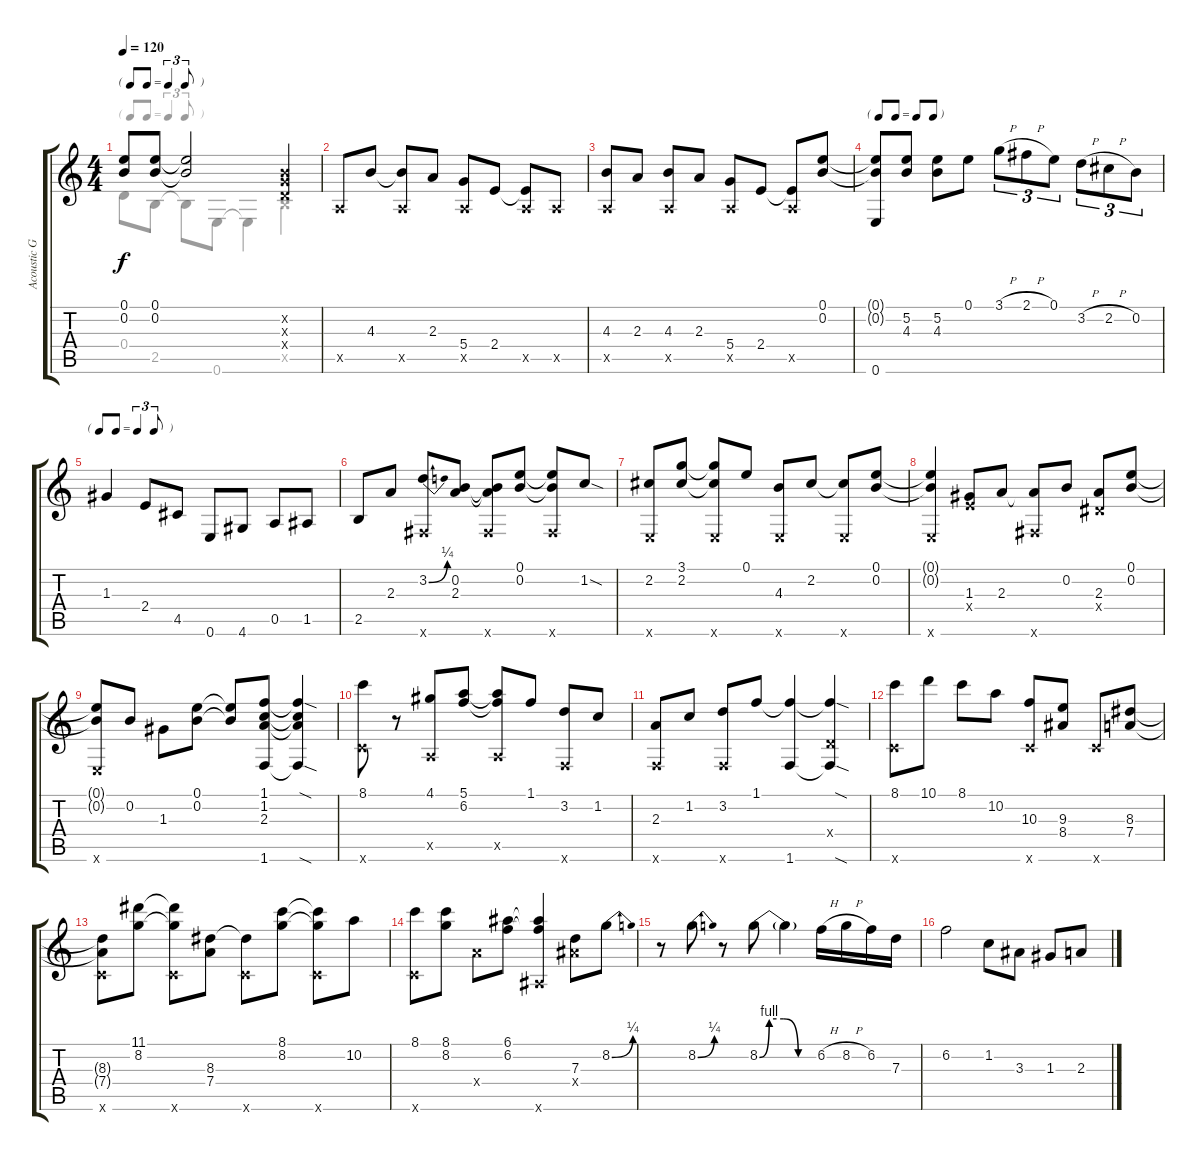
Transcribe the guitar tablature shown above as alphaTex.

\track ("Acoustic Guitar " "Acoustic G") {instrument acousticguitarsteel}
\staff {score tabs}
\tuning (E4 B3 G3 D3 A2 E2) {hide}
\voice
\ts (4 4)
\tf triplet8th
\tempo 120
\clef g2
\ks c
(0.1{t} 0.2{t}).8{dy f} (0.1 0.2).8 (0.1{t} 0.2{t}).2 (0.2{x} 0.3{x} 0.4{x}).4 |
0.5{x}.8 4.3.8 (4.3{t} 0.5{x}).8 2.3.8 (5.4 0.5{x}).8 2.4.8 (2.4{t} 0.5{x}).8 0.5{x}.8 |
(4.3 0.5{x}).8 2.3.8 (4.3 0.5{x}).8 2.3.8 (5.4 0.5{x}).8 2.4.8 (2.4{t} 0.5{x}).8 (0.1 0.2).8 |
\tf none
(0.1{t} 0.2{t} 0.6).8 (5.2 4.3).8 (5.2 4.3).8 0.1.8 3.1{h}.8{tu (3 2)} 2.1{h}.8{tu (3 2)} 0.1.8{tu (3 2)} 3.2{h}.8{tu (3 2)} 2.2{h}.8{tu (3 2)} 0.2.8{tu (3 2)} |
\tf triplet8th
1.3.4 2.4.8 4.5.8 0.6.8 4.6.8 0.5.8 1.5.8 |
2.5.8 2.3.8 (3.2{be (bend 0 0 60 1)} 2.6{x}).8 (0.2 2.3).8 (0.2{t} 2.3{t} 2.6{x}).8 (0.1 0.2).8 (0.1{t} 0.2{t} 2.6{x}).8 1.2{sod}.8 |
(2.2 0.6{x}).8 (3.1 2.2).8 (3.1{t} 2.2{t} 0.6{x}).8 0.1.8 (4.3 0.6{x}).8 2.2.8 (2.2{t} 0.6{x}).8 (0.1 0.2).8 |
(0.1{t} 0.2{t} 0.6{x}).4 (1.3 2.4{x}).8 2.3.8 (2.3{t} 2.6{x}).8 0.2.8 (2.3 1.4{x}).8 (0.1 0.2).8 |
(0.1{t} 0.2{t} 0.6{x}).8 0.2.8 1.3.8 (0.1 0.2).8 (0.1{t} 0.2{t}).8 (1.1 1.2 2.3 1.6).8 (1.1{sod t} 1.2{t} 2.3{t} 1.6{sod t}).4 |
(8.1 8.6{x}).8 r.8 (4.1 0.5{x}).8 (5.1 6.2).8 (5.1{t} 6.2{t} 0.5{x}).8 1.1.8 (3.2 1.6{x}).8 1.2.8 |
(2.3 1.6{x}).8 1.2.8 (3.2 1.6{x}).8 1.1.8 (1.1{t} 1.6).4 (1.1{sod t} 0.4{x} 1.6{sod t}).4 |
(8.1 8.6{x}).8 10.1.8 8.1.8 10.2.8 (10.3 8.6{x}).8 (9.3 8.4).8 8.6{x}.8 (8.3 7.4).8 |
(8.3{t} 7.4{t} 8.6{x}).8 (11.1 8.2).8 (11.1{t} 8.2{t} 8.6{x}).8 (8.3 7.4).8 (8.3{t} 8.6{x}).8 (8.1 8.2).8 (8.1{t} 8.2{t} 8.6{x}).8 10.2.8 |
(8.1 8.6{x}).8 (8.1 8.2).8 7.4{x}.8 (6.1 6.2).8 (6.1{t} 6.2{t} 6.6{x}).4 (7.3 8.4{x}).8 8.2{be (bend 0 0 60 1)}.8 |
r.8 8.2{be (bend 0 0 60 1)}.8 r.8 8.2{be (custom 0 0 10 4 25 4 40 0 60 0)}.8 8.2{t}.4 6.2{h}.16 8.2{h}.16 6.2.16 7.3.16 |
6.2.2 1.2.8 3.3.8 1.3.8 2.3.8
\voice
\clef g2
\ottava regular
\simile none
\ks c
0.4.8{dy f} 2.5.8 2.5{t}.8 0.6.8 0.6{t}.4 2.5{x}.4 |
|
|
|
|
|
|
|
|
|
|
|
|
|
|
